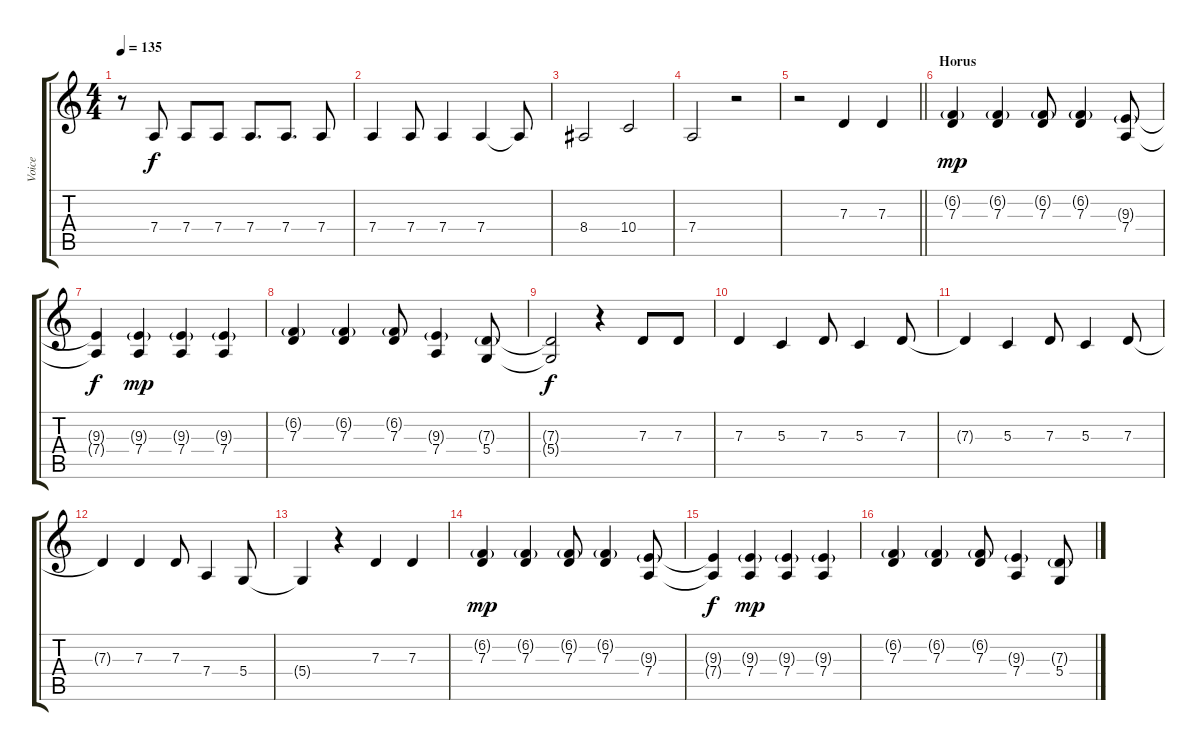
\track ("Voice" "Voice") {instrument viola}
\staff {score tabs}
\tuning (E4 B3 G3 D3 A2 E2) {hide}
\ts (4 4)
\tempo 135
\clef g2
\ks c
r.8{dy f} 7.4.8 7.4.8 7.4.8 7.4.8{d} 7.4.8{d} 7.4.8 |
7.4.4 7.4.8 7.4.4 7.4.4 7.4{t}.8 |
8.4.2 10.4.2 |
7.4.2 r.2 |
\barLineRight lightlight
r.2 7.3.4 7.3.4 |
\section ("" "Horus")
(6.2{g} 7.3).4{dy mp} (6.2{g} 7.3).4 (6.2{g} 7.3).8 (6.2{g} 7.3).4 (9.3{g} 7.4).8 |
(9.3{t} 7.4{t}).4{dy f} (9.3{g} 7.4).4{dy mp} (9.3{g} 7.4).4 (9.3{g} 7.4).4 |
(6.2{g} 7.3).4 (6.2{g} 7.3).4 (6.2{g} 7.3).8 (9.3{g} 7.4).4 (7.3{g} 5.4).8 |
(7.3{t} 5.4{t}).2{dy f} r.4 7.3.8 7.3.8 |
7.3.4 5.3.4 7.3.8 5.3.4 7.3.8 |
7.3{t}.4 5.3.4 7.3.8 5.3.4 7.3.8 |
7.3{t}.4 7.3.4 7.3.8 7.4.4 5.4.8 |
5.4{t}.4 r.4 7.3.4 7.3.4 |
(6.2{g} 7.3).4{dy mp} (6.2{g} 7.3).4 (6.2{g} 7.3).8 (6.2{g} 7.3).4 (9.3{g} 7.4).8 |
(9.3{t} 7.4{t}).4{dy f} (9.3{g} 7.4).4{dy mp} (9.3{g} 7.4).4 (9.3{g} 7.4).4 |
(6.2{g} 7.3).4 (6.2{g} 7.3).4 (6.2{g} 7.3).8 (9.3{g} 7.4).4 (7.3{g} 5.4).8
